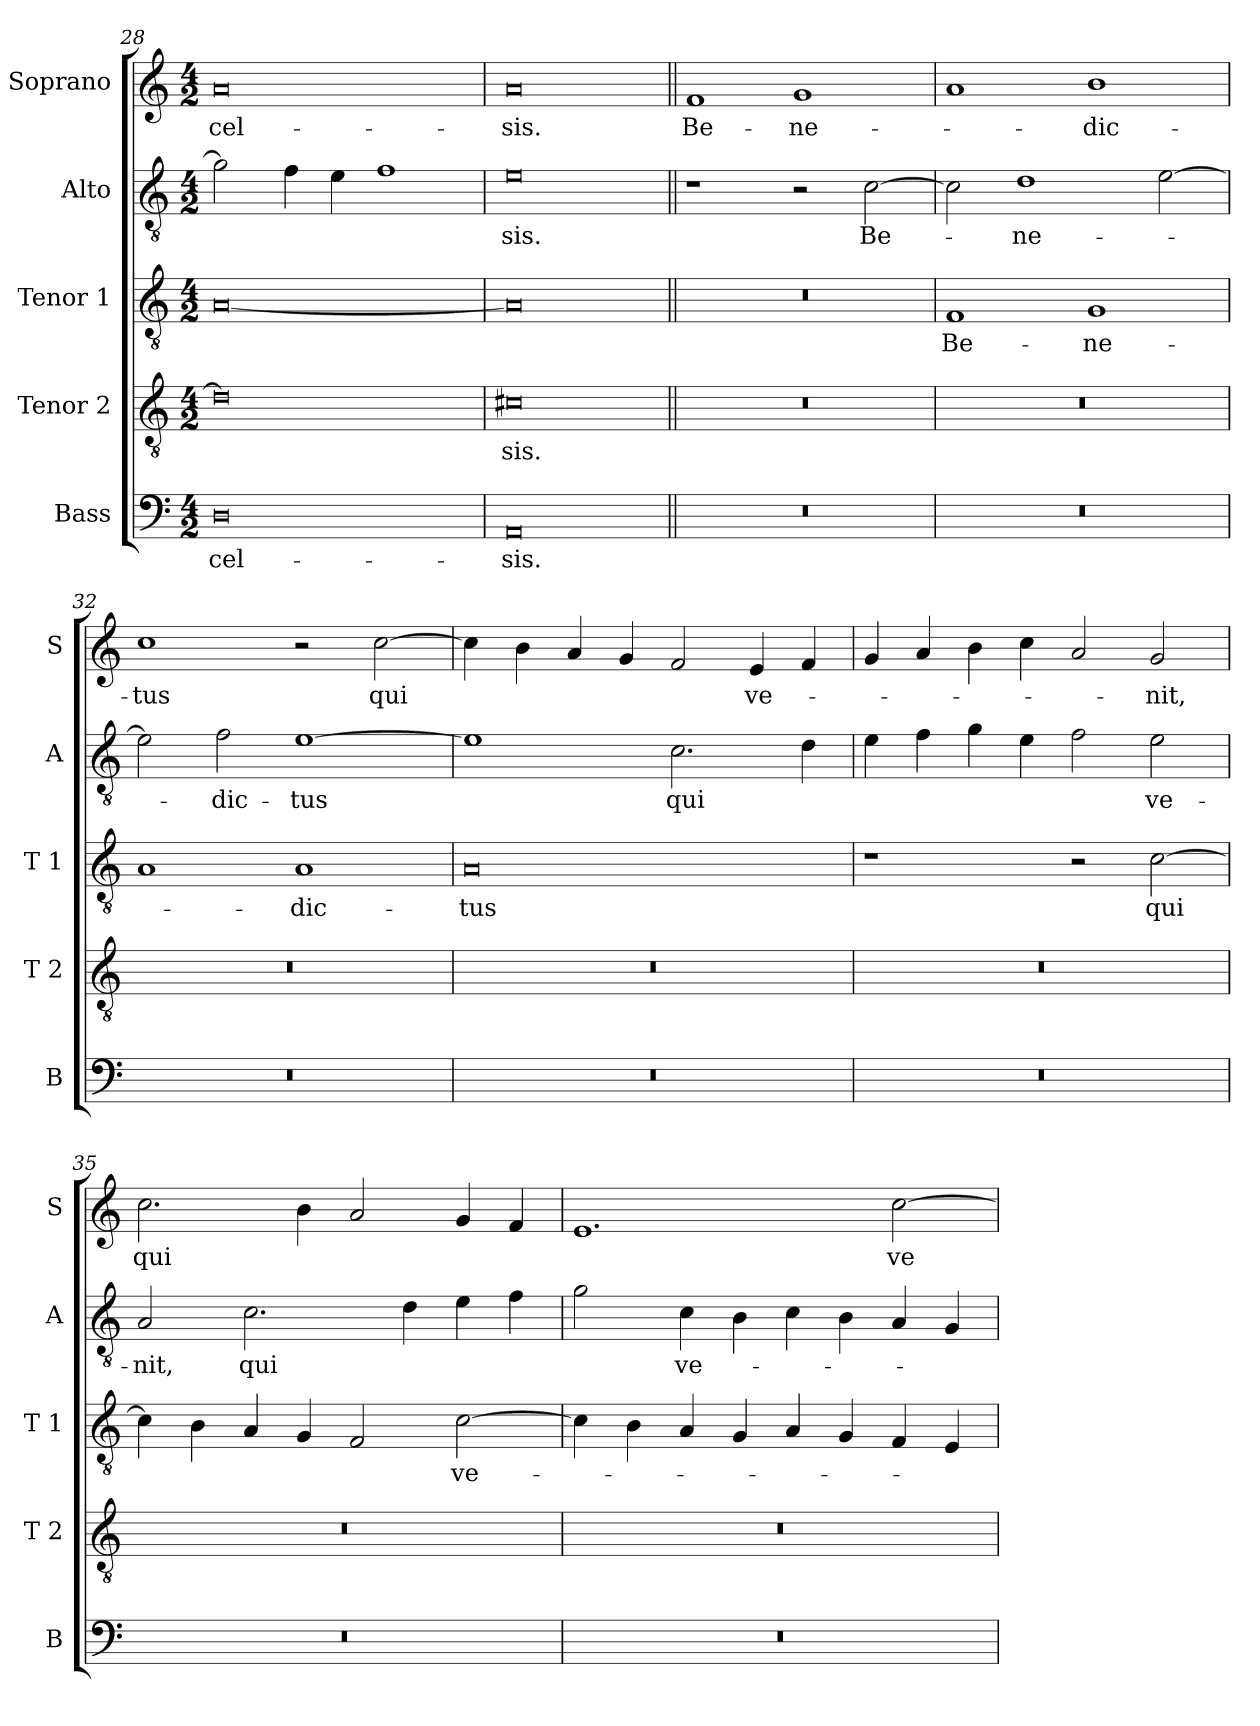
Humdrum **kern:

**kern	**text	**kern	**text	**kern	**text	**kern	**text	**kern	**text
*part5	*part5	*part4	*part4	*part3	*part3	*part2	*part2	*part1	*part1
*staff5	*staff5	*staff4	*staff4	*staff3	*staff3	*staff2	*staff2	*staff1	*staff1
*I"Bass	*	*I"Tenor 2	*	*I"Tenor 1	*	*I"Alto	*	*I"Soprano	*
*I'B	*	*I'T 2	*	*I'T 1	*	*I'A	*	*I'S	*
*clefF4	*	*clefGv2	*	*clefGv2	*	*clefGv2	*	*clefG2	*
*k[]	*	*k[]	*	*k[]	*	*k[]	*	*k[]	*
*C:	*	*C:	*	*C:	*	*C:	*	*C:	*
*M4/2	*	*M4/2	*	*M4/2	*	*M4/2	*	*M4/2	*
=28	=28	=28	=28	=28	=28	=28	=28	=28	=28
!	!LO:LY:b	!	!	!	!	!	!	!	!LO:LY:b
0D	-cel-	0d]	.	[0A	.	2g\]	.	0a	-cel-
.	.	.	.	.	.	4f\	.	.	.
.	.	.	.	.	.	4e\	.	.	.
.	.	.	.	.	.	1f	.	.	.
=29	=29	=29	=29	=29	=29	=29	=29	=29	=29
!	!LO:LY:b	!	!LO:LY:b	!	!	!	!LO:LY:b	!	!LO:LY:b
0AA	-sis.	0c#X	-sis.	0A]	.	0e	-sis.	0a	-sis.
!!LO:PB:g=z
=30||	=30||	=30||	=30||	=30||	=30||	=30||	=30||	=30||	=30||
!	!	!	!	!	!	!	!	!	!LO:LY:b
0r	.	0r	.	0r	.	1r	.	1f	Be-
!	!	!	!	!	!	!	!	!	!LO:LY:b
.	.	.	.	.	.	2r	.	1g	-ne-
!	!	!	!	!	!	!	!LO:LY:b	!	!
.	.	.	.	.	.	[2c\	Be-	.	.
=31	=31	=31	=31	=31	=31	=31	=31	=31	=31
!	!	!	!	!	!LO:LY:b	!	!	!	!
0r	.	0r	.	1F	Be-	2c\]	.	1a	.
!	!	!	!	!	!	!	!LO:LY:b	!	!
.	.	.	.	.	.	1d	-ne-	.	.
!	!	!	!	!	!LO:LY:b	!	!	!	!LO:LY:b
.	.	.	.	1G	-ne-	.	.	1b	-dic-
.	.	.	.	.	.	[2e\	.	.	.
=32	=32	=32	=32	=32	=32	=32	=32	=32	=32
!	!	!	!	!	!	!	!	!	!LO:LY:b
0r	.	0r	.	1A	.	2e\]	.	1cc	-tus
!	!	!	!	!	!	!	!LO:LY:b	!	!
.	.	.	.	.	.	2f\	-dic-	.	.
!	!	!	!	!	!LO:LY:b	!	!LO:LY:b	!	!
.	.	.	.	1A	-dic-	[1e	-tus	2r	.
!	!	!	!	!	!	!	!	!	!LO:LY:b
.	.	.	.	.	.	.	.	[2cc\	qui
=33	=33	=33	=33	=33	=33	=33	=33	=33	=33
!	!	!	!	!	!LO:LY:b	!	!	!	!
0r	.	0r	.	0A	-tus	1e]	.	4cc\]	.
.	.	.	.	.	.	.	.	4b\	.
.	.	.	.	.	.	.	.	4a/	.
.	.	.	.	.	.	.	.	4g/	.
!	!	!	!	!	!	!	!LO:LY:b	!	!
.	.	.	.	.	.	2.c\	qui	2f/	.
!	!	!	!	!	!	!	!	!	!LO:LY:b
.	.	.	.	.	.	.	.	4e/	ve-
.	.	.	.	.	.	4d\	.	4f/	.
=34	=34	=34	=34	=34	=34	=34	=34	=34	=34
0r	.	0r	.	1r	.	4e\	.	4g/	.
.	.	.	.	.	.	4f\	.	4a/	.
.	.	.	.	.	.	4g\	.	4b\	.
.	.	.	.	.	.	4e\	.	4cc\	.
.	.	.	.	2r	.	2f\	.	2a/	.
!	!	!	!	!	!LO:LY:b	!	!LO:LY:b	!	!LO:LY:b
.	.	.	.	[2c\	qui	2e\	ve-	2g/	-nit,
!!LO:LB:g=z
=35	=35	=35	=35	=35	=35	=35	=35	=35	=35
!	!	!	!	!	!	!	!LO:LY:b	!	!LO:LY:b
0r	.	0r	.	4c\]	.	2A/	-nit,	2.cc\	qui
.	.	.	.	4B\	.	.	.	.	.
!	!	!	!	!	!	!	!LO:LY:b	!	!
.	.	.	.	4A/	.	2.c\	qui	.	.
.	.	.	.	4G/	.	.	.	4b\	.
.	.	.	.	2F/	.	.	.	2a/	.
.	.	.	.	.	.	4d\	.	.	.
!	!	!	!	!	!LO:LY:b	!	!	!	!
.	.	.	.	[2c\	ve-	4e\	.	4g/	.
.	.	.	.	.	.	4f\	.	4f/	.
=36	=36	=36	=36	=36	=36	=36	=36	=36	=36
0r	.	0r	.	4c\]	.	2g\	.	1.e	.
.	.	.	.	4B\	.	.	.	.	.
!	!	!	!	!	!	!	!LO:LY:b	!	!
.	.	.	.	4A/	.	4c\	ve-	.	.
.	.	.	.	4G/	.	4B\	.	.	.
.	.	.	.	4A/	.	4c\	.	.	.
.	.	.	.	4G/	.	4B\	.	.	.
!	!	!	!	!	!	!	!	!	!LO:LY:b
.	.	.	.	4F/	.	4A/	.	[2cc\	ve-
.	.	.	.	4E/	.	4G/	.	.	.
=	=	=	=	=	=	=	=	=	=
*-	*-	*-	*-	*-	*-	*-	*-	*-	*-
